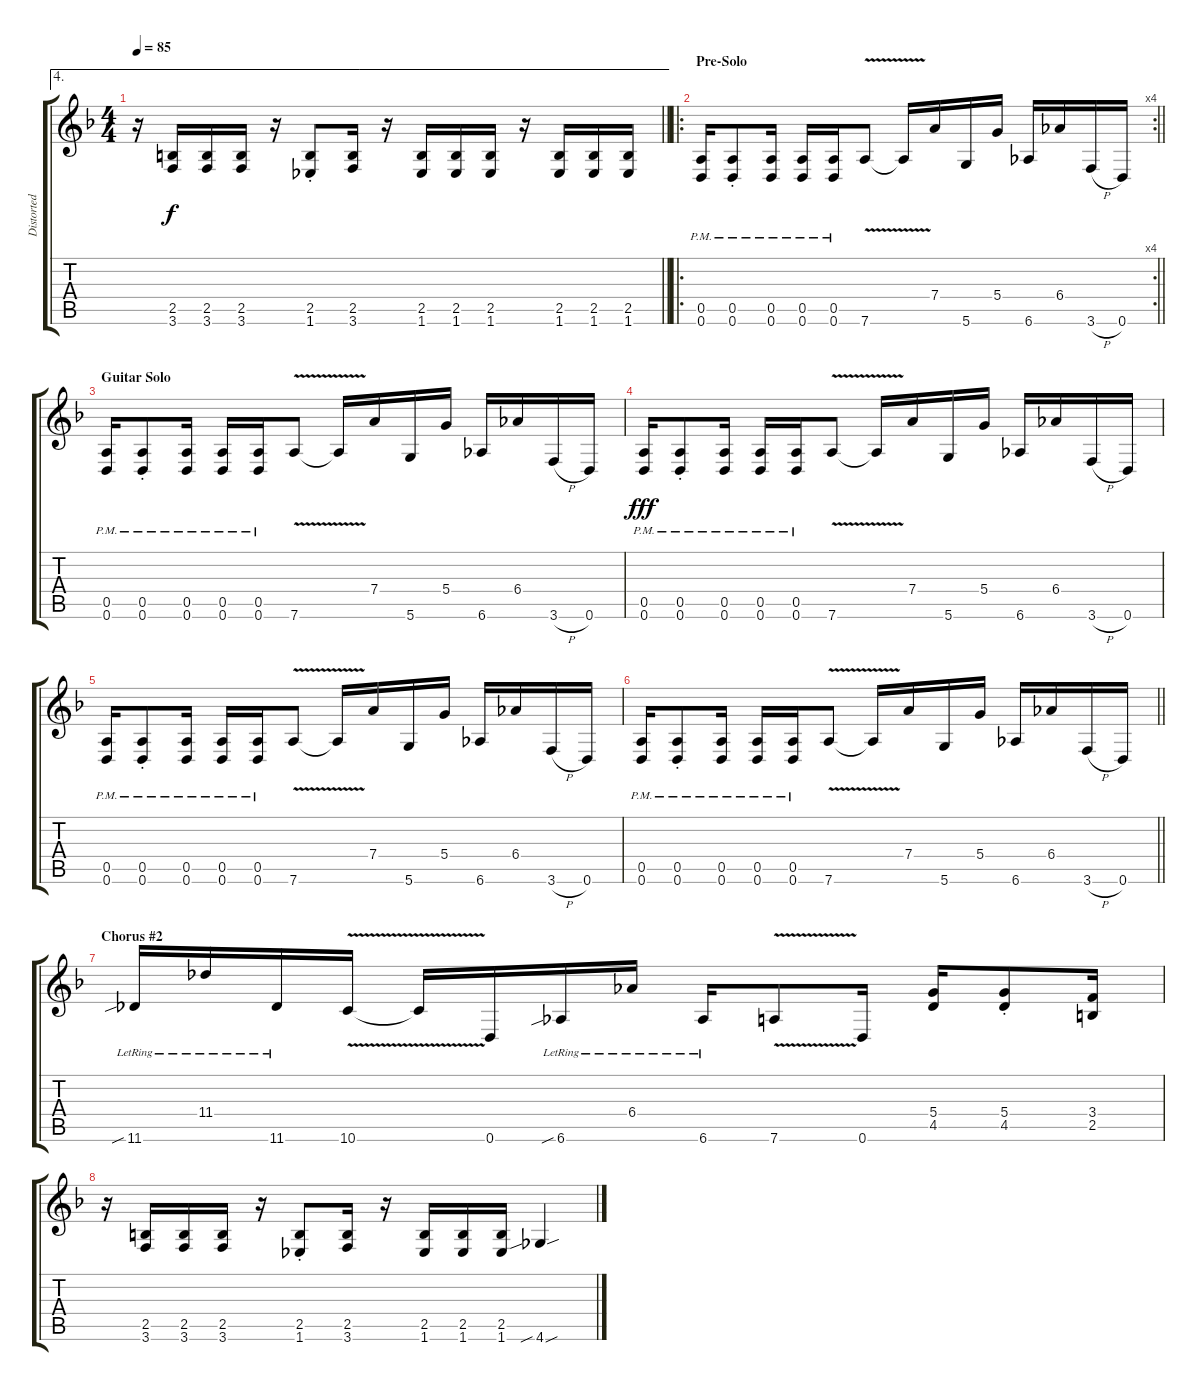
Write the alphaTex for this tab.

\track ("Distorted Guitar 2" "Distorted ") {instrument distortionguitar}
\staff {score tabs}
\tuning (E4 B3 G3 D3 A2 D2) {hide}
\ae 4
\ts (4 4)
\tempo 85
\clef g2
\barLineRight lightlight
\ks f
r.16{dy f} (2.5 3.6).16 (2.5 3.6).16 (2.5 3.6).16 r.16 (2.5{st} 1.6{st}).8 (2.5 3.6).16 r.16 (2.5 1.6).16 (2.5 1.6).16 (2.5 1.6).16 r.16 (2.5 1.6).16 (2.5 1.6).16 (2.5 1.6).16 |
\ro
\rc 4
\section ("" "Pre-Solo")
\barLineRight lightlight
(0.5{pm} 0.6{pm}).16 (0.5{pm st} 0.6{pm st}).8 (0.5{pm} 0.6{pm}).16 (0.5{pm} 0.6{pm}).16 (0.5{pm} 0.6{pm}).16 7.6{v}.8 7.6{v t}.16 7.4.16 5.6.16 5.4.16 6.6.16 6.4.16 3.6{h}.16 0.6.16 |
\section ("" "Guitar Solo")
(0.5{pm} 0.6{pm}).16 (0.5{pm st} 0.6{pm st}).8 (0.5{pm} 0.6{pm}).16 (0.5{pm} 0.6{pm}).16 (0.5{pm} 0.6{pm}).16 7.6{v}.8 7.6{v t}.16 7.4.16 5.6.16 5.4.16 6.6.16 6.4.16 3.6{h}.16 0.6.16 |
(0.5{pm} 0.6{pm}).16{dy fff} (0.5{pm st} 0.6{pm st}).8 (0.5{pm} 0.6{pm}).16 (0.5{pm} 0.6{pm}).16 (0.5{pm} 0.6{pm}).16 7.6{v}.8 7.6{v t}.16 7.4.16 5.6.16 5.4.16 6.6.16 6.4.16 3.6{h}.16 0.6.16 |
(0.5{pm} 0.6{pm}).16 (0.5{pm st} 0.6{pm st}).8 (0.5{pm} 0.6{pm}).16 (0.5{pm} 0.6{pm}).16 (0.5{pm} 0.6{pm}).16 7.6{v}.8 7.6{v t}.16 7.4.16 5.6.16 5.4.16 6.6.16 6.4.16 3.6{h}.16 0.6.16 |
\barLineRight lightlight
(0.5{pm} 0.6{pm}).16 (0.5{pm st} 0.6{pm st}).8 (0.5{pm} 0.6{pm}).16 (0.5{pm} 0.6{pm}).16 (0.5{pm} 0.6{pm}).16 7.6{v}.8 7.6{v t}.16 7.4.16 5.6.16 5.4.16 6.6.16 6.4.16 3.6{h}.16 0.6.16 |
\section ("" "Chorus #2")
11.6{sib lr}.16 11.4{lr}.16 11.6{lr}.16 10.6{v}.16 10.6{v t}.16 0.6.16 6.6{sib lr}.16 6.4{lr}.16 6.6{lr}.16 7.6{v}.8 0.6.16 (5.4 4.5).16 (5.4{st} 4.5{st}).8 (3.4 2.5).16 |
r.16 (2.5 3.6).16 (2.5 3.6).16 (2.5 3.6).16 r.16 (2.5{st} 1.6{st}).8 (2.5 3.6).16 r.16 (2.5 1.6).16 (2.5 1.6).16 (2.5 1.6).16 4.6{sib sou}.4
